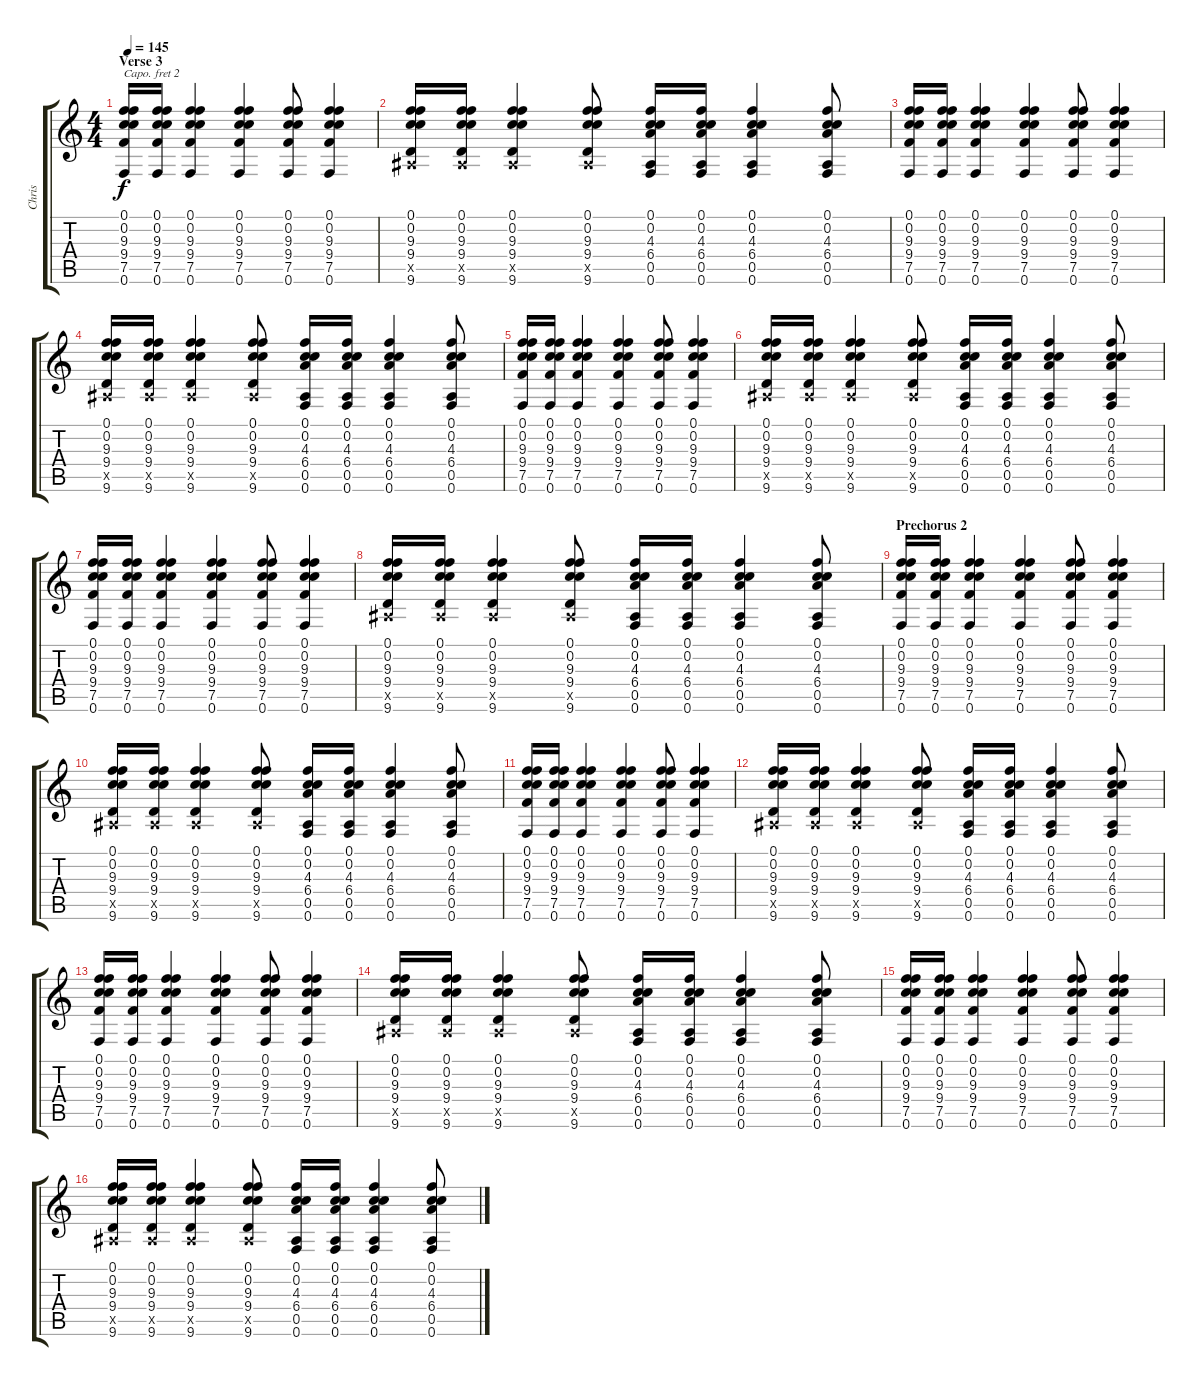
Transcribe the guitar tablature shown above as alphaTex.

\track ("Chris" "Chris") {instrument acousticguitarsteel}
\staff {score tabs}
\capo 2
\tuning (Eb4 Bb3 Gb3 Db3 Ab2 Eb2) {hide}
\ts (4 4)
\section ("" "Verse 3")
\tempo 145
\clef g2
\ks c
(0.1 0.2 9.3 9.4 7.5 0.6).16{dy f} (0.1 0.2 9.3 9.4 7.5 0.6).16 (0.1 0.2 9.3 9.4 7.5 0.6).4 (0.1 0.2 9.3 9.4 7.5 0.6).4 (0.1 0.2 9.3 9.4 7.5 0.6).8 (0.1 0.2 9.3 9.4 7.5 0.6).4 |
(0.1 0.2 9.3 9.4 0.5{x} 9.6).16 (0.1 0.2 9.3 9.4 0.5{x} 9.6).16 (0.1 0.2 9.3 9.4 0.5{x} 9.6).4 (0.1 0.2 9.3 9.4 0.5{x} 9.6).8 (0.1 0.2 4.3 6.4 0.5 0.6).16 (0.1 0.2 4.3 6.4 0.5 0.6).16 (0.1 0.2 4.3 6.4 0.5 0.6).4 (0.1 0.2 4.3 6.4 0.5 0.6).8 |
(0.1 0.2 9.3 9.4 7.5 0.6).16 (0.1 0.2 9.3 9.4 7.5 0.6).16 (0.1 0.2 9.3 9.4 7.5 0.6).4 (0.1 0.2 9.3 9.4 7.5 0.6).4 (0.1 0.2 9.3 9.4 7.5 0.6).8 (0.1 0.2 9.3 9.4 7.5 0.6).4 |
(0.1 0.2 9.3 9.4 0.5{x} 9.6).16 (0.1 0.2 9.3 9.4 0.5{x} 9.6).16 (0.1 0.2 9.3 9.4 0.5{x} 9.6).4 (0.1 0.2 9.3 9.4 0.5{x} 9.6).8 (0.1 0.2 4.3 6.4 0.5 0.6).16 (0.1 0.2 4.3 6.4 0.5 0.6).16 (0.1 0.2 4.3 6.4 0.5 0.6).4 (0.1 0.2 4.3 6.4 0.5 0.6).8 |
(0.1 0.2 9.3 9.4 7.5 0.6).16 (0.1 0.2 9.3 9.4 7.5 0.6).16 (0.1 0.2 9.3 9.4 7.5 0.6).4 (0.1 0.2 9.3 9.4 7.5 0.6).4 (0.1 0.2 9.3 9.4 7.5 0.6).8 (0.1 0.2 9.3 9.4 7.5 0.6).4 |
(0.1 0.2 9.3 9.4 0.5{x} 9.6).16 (0.1 0.2 9.3 9.4 0.5{x} 9.6).16 (0.1 0.2 9.3 9.4 0.5{x} 9.6).4 (0.1 0.2 9.3 9.4 0.5{x} 9.6).8 (0.1 0.2 4.3 6.4 0.5 0.6).16 (0.1 0.2 4.3 6.4 0.5 0.6).16 (0.1 0.2 4.3 6.4 0.5 0.6).4 (0.1 0.2 4.3 6.4 0.5 0.6).8 |
(0.1 0.2 9.3 9.4 7.5 0.6).16 (0.1 0.2 9.3 9.4 7.5 0.6).16 (0.1 0.2 9.3 9.4 7.5 0.6).4 (0.1 0.2 9.3 9.4 7.5 0.6).4 (0.1 0.2 9.3 9.4 7.5 0.6).8 (0.1 0.2 9.3 9.4 7.5 0.6).4 |
(0.1 0.2 9.3 9.4 0.5{x} 9.6).16 (0.1 0.2 9.3 9.4 0.5{x} 9.6).16 (0.1 0.2 9.3 9.4 0.5{x} 9.6).4 (0.1 0.2 9.3 9.4 0.5{x} 9.6).8 (0.1 0.2 4.3 6.4 0.5 0.6).16 (0.1 0.2 4.3 6.4 0.5 0.6).16 (0.1 0.2 4.3 6.4 0.5 0.6).4 (0.1 0.2 4.3 6.4 0.5 0.6).8 |
\section ("" "Prechorus 2")
(0.1 0.2 9.3 9.4 7.5 0.6).16 (0.1 0.2 9.3 9.4 7.5 0.6).16 (0.1 0.2 9.3 9.4 7.5 0.6).4 (0.1 0.2 9.3 9.4 7.5 0.6).4 (0.1 0.2 9.3 9.4 7.5 0.6).8 (0.1 0.2 9.3 9.4 7.5 0.6).4 |
(0.1 0.2 9.3 9.4 0.5{x} 9.6).16 (0.1 0.2 9.3 9.4 0.5{x} 9.6).16 (0.1 0.2 9.3 9.4 0.5{x} 9.6).4 (0.1 0.2 9.3 9.4 0.5{x} 9.6).8 (0.1 0.2 4.3 6.4 0.5 0.6).16 (0.1 0.2 4.3 6.4 0.5 0.6).16 (0.1 0.2 4.3 6.4 0.5 0.6).4 (0.1 0.2 4.3 6.4 0.5 0.6).8 |
(0.1 0.2 9.3 9.4 7.5 0.6).16 (0.1 0.2 9.3 9.4 7.5 0.6).16 (0.1 0.2 9.3 9.4 7.5 0.6).4 (0.1 0.2 9.3 9.4 7.5 0.6).4 (0.1 0.2 9.3 9.4 7.5 0.6).8 (0.1 0.2 9.3 9.4 7.5 0.6).4 |
(0.1 0.2 9.3 9.4 0.5{x} 9.6).16 (0.1 0.2 9.3 9.4 0.5{x} 9.6).16 (0.1 0.2 9.3 9.4 0.5{x} 9.6).4 (0.1 0.2 9.3 9.4 0.5{x} 9.6).8 (0.1 0.2 4.3 6.4 0.5 0.6).16 (0.1 0.2 4.3 6.4 0.5 0.6).16 (0.1 0.2 4.3 6.4 0.5 0.6).4 (0.1 0.2 4.3 6.4 0.5 0.6).8 |
(0.1 0.2 9.3 9.4 7.5 0.6).16 (0.1 0.2 9.3 9.4 7.5 0.6).16 (0.1 0.2 9.3 9.4 7.5 0.6).4 (0.1 0.2 9.3 9.4 7.5 0.6).4 (0.1 0.2 9.3 9.4 7.5 0.6).8 (0.1 0.2 9.3 9.4 7.5 0.6).4 |
(0.1 0.2 9.3 9.4 0.5{x} 9.6).16 (0.1 0.2 9.3 9.4 0.5{x} 9.6).16 (0.1 0.2 9.3 9.4 0.5{x} 9.6).4 (0.1 0.2 9.3 9.4 0.5{x} 9.6).8 (0.1 0.2 4.3 6.4 0.5 0.6).16 (0.1 0.2 4.3 6.4 0.5 0.6).16 (0.1 0.2 4.3 6.4 0.5 0.6).4 (0.1 0.2 4.3 6.4 0.5 0.6).8 |
(0.1 0.2 9.3 9.4 7.5 0.6).16 (0.1 0.2 9.3 9.4 7.5 0.6).16 (0.1 0.2 9.3 9.4 7.5 0.6).4 (0.1 0.2 9.3 9.4 7.5 0.6).4 (0.1 0.2 9.3 9.4 7.5 0.6).8 (0.1 0.2 9.3 9.4 7.5 0.6).4 |
(0.1 0.2 9.3 9.4 0.5{x} 9.6).16 (0.1 0.2 9.3 9.4 0.5{x} 9.6).16 (0.1 0.2 9.3 9.4 0.5{x} 9.6).4 (0.1 0.2 9.3 9.4 0.5{x} 9.6).8 (0.1 0.2 4.3 6.4 0.5 0.6).16 (0.1 0.2 4.3 6.4 0.5 0.6).16 (0.1 0.2 4.3 6.4 0.5 0.6).4 (0.1 0.2 4.3 6.4 0.5 0.6).8
